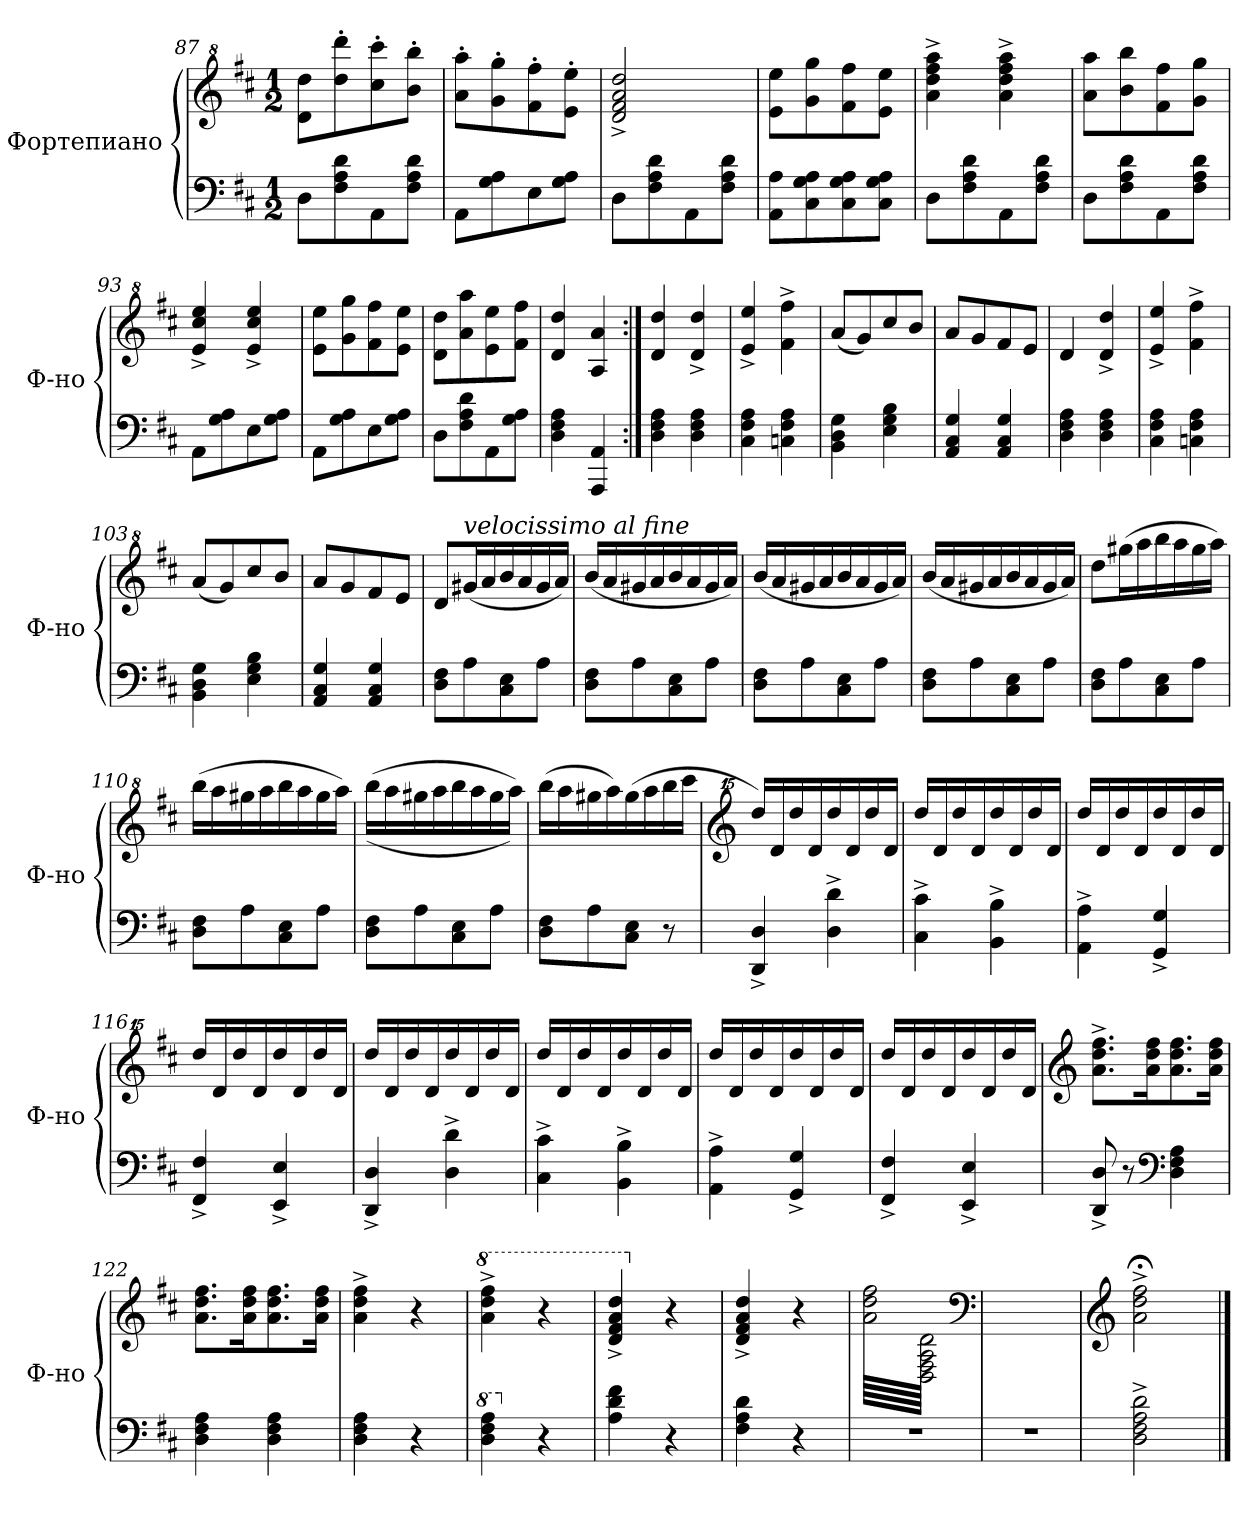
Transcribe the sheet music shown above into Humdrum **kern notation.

**kern	**kern	**dynam
*part1	*part1	*part1
*staff2	*staff1	*staff1/2
*I"Фортепиано	*	*
*I'Ф-но	*	*
*clefF4	*clefG^2	*
*k[f#c#]	*k[f#c#]	*
*M1/2	*M1/2	*
=87	=87	=87
8D\L	8dd\ 8ddd\L	.
8F#\ 8A\ 8d\	8ddd\' 8dddd\'	.
8AA\	8ccc#\' 8cccc#\'	.
8F#\ 8A\ 8d\J	8bb\' 8bbb\'J	.
=88	=88	=88
8AA\L	8aa\' 8aaa\'L	.
8G\ 8A\	8gg\' 8ggg\'	.
8E\	8ff#\' 8fff#\'	.
8G\ 8A\J	8ee\' 8eee\'J	.
=89	=89	=89
8D\L	2dd/^ 2ff#/^ 2aa/^ 2ddd/^	.
8F#\ 8A\ 8d\	.	.
8AA\	.	.
8F#\ 8A\ 8d\J	.	.
!!LO:LB:g=z
=90	=90	=90
8AA\ 8A\L	8ee\ 8eee\L	.
8C#\ 8G\ 8A\	8gg\ 8ggg\	.
8C#\ 8G\ 8A\	8ff#\ 8fff#\	.
8C#\ 8G\ 8A\J	8ee\ 8eee\J	.
=91	=91	=91
8D\L	4aa\^ 4ddd\^ 4fff#\^ 4aaa\^	.
8F#\ 8A\ 8d\	.	.
8AA\	4aa\^ 4ddd\^ 4fff#\^ 4aaa\^	.
8F#\ 8A\ 8d\J	.	.
=92	=92	=92
8D\L	8aa\ 8aaa\L	.
8F#\ 8A\ 8d\	8bb\ 8bbb\	.
8AA\	8ff#\ 8fff#\	.
8F#\ 8A\ 8d\J	8gg\ 8ggg\J	.
=93	=93	=93
8AA\L	4ee/^ 4ccc#/^ 4eee/^	.
8G\ 8A\	.	.
8E\	4ee/^ 4ccc#/^ 4eee/^	.
8G\ 8A\J	.	.
=94	=94	=94
8AA\L	8ee\ 8eee\L	.
8G\ 8A\	8gg\ 8ggg\	.
8E\	8ff#\ 8fff#\	.
8G\ 8A\J	8ee\ 8eee\J	.
=95	=95	=95
8D\L	8dd\ 8ddd\L	.
8F#\ 8A\ 8d\	8aa\ 8aaa\	.
8AA\	8ee\ 8eee\	.
8G\ 8A\J	8ff#\ 8fff#\J	.
=96	=96	=96
4D\ 4F#\ 4A\	4dd/ 4ddd/	.
4AAA/ 4AA/	4a/ 4aa/	.
=97:|!	=97:|!	=97:|!
4D\ 4F#\ 4A\	4dd/ 4ddd/	.
4D\ 4F#\ 4A\	4dd/^ 4ddd/^	.
!!LO:LB:g=z
=98	=98	=98
4C#\ 4F#\ 4A\	4ee/^ 4eee/^	.
4Cn\ 4F#\ 4A\	4ff#\^ 4fff#\^	.
=99	=99	=99
4BB\ 4D\ 4G\	(8aa/L	.
.	8gg/)	.
4E\ 4G\ 4B\	8ccc#/	.
.	8bb/J	.
=100	=100	=100
4AA/ 4C#/ 4G/	8aa/L	.
.	8gg/	.
4AA/ 4C#/ 4G/	8ff#/	.
.	8ee/J	.
=101	=101	=101
4D\ 4F#\ 4A\	4dd/	.
4D\ 4F#\ 4A\	4dd/^ 4ddd/^	.
=102	=102	=102
4C#\ 4F#\ 4A\	4ee/^ 4eee/^	.
4Cn\ 4F#\ 4A\	4ff#\^ 4fff#\^	.
=103	=103	=103
4BB\ 4D\ 4G\	(8aa/L	.
.	8gg/)	.
4E\ 4G\ 4B\	8ccc#/	.
.	8bb/J	.
=104	=104	=104
4AA/ 4C#/ 4G/	8aa/L	.
.	8gg/	.
4AA/ 4C#/ 4G/	8ff#/	.
.	8ee/J	.
!!LO:PB:g=z
=105	=105	=105
8D\ 8F#\L	8dd/L	.
!	!LO:TX:a:i:t=velocissimo al fine	!
8A\	(16gg#X/L	.
.	16aa/	.
8C#\ 8E\	16bb/	.
.	16aa/	.
8A\J	16gg#/	.
.	16aa/JJ)	.
=106	=106	=106
8D\ 8F#\L	(16bb/LL	.
.	16aa/	.
8A\	16gg#X/	.
.	16aa/	.
8C#\ 8E\	16bb/	.
.	16aa/	.
8A\J	16gg#/	.
.	16aa/JJ)	.
=107	=107	=107
8D\ 8F#\L	(16bb/LL	.
.	16aa/	.
8A\	16gg#X/	.
.	16aa/	.
8C#\ 8E\	16bb/	.
.	16aa/	.
8A\J	16gg#/	.
.	16aa/JJ)	.
=108	=108	=108
8D\ 8F#\L	(16bb/LL	.
.	16aa/	.
8A\	16gg#X/	.
.	16aa/	.
8C#\ 8E\	16bb/	.
.	16aa/	.
8A\J	16gg#/	.
.	16aa/JJ)	.
!!LO:LB:g=z
=109	=109	=109
8D\ 8F#\L	8ddd\L	.
8A\	(16ggg#X\L	.
.	16aaa\	.
8C#\ 8E\	16bbb\	.
.	16aaa\	.
8A\J	16ggg#\	.
.	16aaa\JJ)	.
=110	=110	=110
8D\ 8F#\L	(16bbb\LL	.
.	16aaa\	.
8A\	16ggg#X\	.
.	16aaa\	.
8C#\ 8E\	16bbb\	.
.	16aaa\	.
8A\J	16ggg#\	.
.	16aaa\JJ)	.
=111	=111	=111
8D\ 8F#\L	((16bbb\LL	.
.	16aaa\	.
8A\	16ggg#X\	.
.	16aaa\	.
8C#\ 8E\	16bbb\	.
.	16aaa\	.
8A\J	16ggg#\	.
.	16aaa\JJ))	.
=112	=112	=112
8D\ 8F#\L	(16bbb\LL	.
.	16aaa\	.
8A\	16ggg#X\	.
.	16aaa\)	.
8C#\ 8E\J	(16ggg#\	.
.	16aaa\	.
8r	16bbb\	.
.	16cccc#\JJ	.
!!LO:LB:g=z
=113	=113	=113
*	*clefG^^2	*
4DD/^ 4D/^	16dddd/LL)	.
.	16ddd/	.
.	16dddd/	.
.	16ddd/	.
4D\^ 4d\^	16dddd/	.
.	16ddd/	.
.	16dddd/	.
.	16ddd/JJ	.
=114	=114	=114
4C#\^ 4c#\^	16dddd/LL	.
.	16ddd/	.
.	16dddd/	.
.	16ddd/	.
4BB\^ 4B\^	16dddd/	.
.	16ddd/	.
.	16dddd/	.
.	16ddd/JJ	.
=115	=115	=115
4AA\^ 4A\^	16dddd/LL	.
.	16ddd/	.
.	16dddd/	.
.	16ddd/	.
4GG/^ 4G/^	16dddd/	.
.	16ddd/	.
.	16dddd/	.
.	16ddd/JJ	.
=116	=116	=116
4FF#/^ 4F#/^	16dddd/LL	.
.	16ddd/	.
.	16dddd/	.
.	16ddd/	.
4EE/^ 4E/^	16dddd/	.
.	16ddd/	.
.	16dddd/	.
.	16ddd/JJ	.
=117	=117	=117
4DD/^ 4D/^	16dddd/LL	.
.	16ddd/	.
.	16dddd/	.
.	16ddd/	.
4D\^ 4d\^	16dddd/	.
.	16ddd/	.
.	16dddd/	.
.	16ddd/JJ	.
!!LO:LB:g=z
=118	=118	=118
4C#\^ 4c#\^	16dddd/LL	.
.	16ddd/	.
.	16dddd/	.
.	16ddd/	.
4BB\^ 4B\^	16dddd/	.
.	16ddd/	.
.	16dddd/	.
.	16ddd/JJ	.
=119	=119	=119
4AA\^ 4A\^	16dddd/LL	.
.	16ddd/	.
.	16dddd/	.
.	16ddd/	.
4GG/^ 4G/^	16dddd/	.
.	16ddd/	.
.	16dddd/	.
.	16ddd/JJ	.
=120	=120	=120
4FF#/^ 4F#/^	16dddd/LL	.
.	16ddd/	.
.	16dddd/	.
.	16ddd/	.
4EE/^ 4E/^	16dddd/	.
.	16ddd/	.
.	16dddd/	.
.	16ddd/JJ	.
=121	=121	=121
*	*clefG2	*
8DD/^ 8D/^	8.a\^ 8.dd\^ 8.ff#\^L	.
8r	.	.
.	16a\ 16dd\ 16ff#\K	.
*clefF4	*	*
4D\ 4F#\ 4A\	8.a\ 8.dd\ 8.ff#\	.
.	16a\ 16dd\ 16ff#\Jk	.
=122	=122	=122
4D\ 4F#\ 4A\	8.a\ 8.dd\ 8.ff#\L	.
.	16a\ 16dd\ 16ff#\K	.
4D\ 4F#\ 4A\	8.a\ 8.dd\ 8.ff#\	.
.	16a\ 16dd\ 16ff#\Jk	.
=123	=123	=123
4D\ 4F#\ 4A\	4a\^ 4dd\^ 4ff#\^	.
4r	4r	.
!!LO:LB:g=z
=124	=124	=124
*8va	*	*
*	*8va	*
4d\ 4f#\ 4a\	4aa\^ 4ddd\^ 4fff#\^	.
*X8va	*	*
4r	4r	.
=125	=125	=125
4A\ 4d\ 4f#\	4dd/^ 4ff#/^ 4aa/^ 4ddd/^	.
*	*X8va	*
4r	4r	.
=126	=126	=126
4F#\ 4A\ 4d\	4d/^ 4f#/^ 4a/^ 4dd/^	.
4r	4r	.
=127	=127	=127
!	!LO:TX:a:i:t=impazzire	!
!	!	!LO:DY:a=2
*	*tremolo	*
2r	64a\ 64dd\ 64ff#\LLLL	other-dynamics
.	64D\ 64F#\ 64A\ 64d\	.
.	64a\ 64dd\ 64ff#\	.
.	64D\ 64F#\ 64A\ 64d\	.
.	64a\ 64dd\ 64ff#\	.
.	64D\ 64F#\ 64A\ 64d\	.
.	64a\ 64dd\ 64ff#\	.
.	64D\ 64F#\ 64A\ 64d\	.
.	64a\ 64dd\ 64ff#\	.
.	64D\ 64F#\ 64A\ 64d\	.
.	64a\ 64dd\ 64ff#\	.
.	64D\ 64F#\ 64A\ 64d\	.
.	64a\ 64dd\ 64ff#\	.
.	64D\ 64F#\ 64A\ 64d\	.
.	64a\ 64dd\ 64ff#\	.
.	64D\ 64F#\ 64A\ 64d\	.
*	*clefF4	*
.	64a\ 64dd\ 64ff#\	.
.	64D\ 64F#\ 64A\ 64d\	.
.	64a\ 64dd\ 64ff#\	.
.	64D\ 64F#\ 64A\ 64d\	.
.	64a\ 64dd\ 64ff#\	.
.	64D\ 64F#\ 64A\ 64d\	.
.	64a\ 64dd\ 64ff#\	.
.	64D\ 64F#\ 64A\ 64d\	.
.	64a\ 64dd\ 64ff#\	.
.	64D\ 64F#\ 64A\ 64d\	.
.	64a\ 64dd\ 64ff#\	.
.	64D\ 64F#\ 64A\ 64d\	.
.	64a\ 64dd\ 64ff#\	.
.	64D\ 64F#\ 64A\ 64d\	.
.	64a\ 64dd\ 64ff#\	.
.	64D\ 64F#\ 64A\ 64d\JJJJ	.
*	*Xtremolo	*
=128	=128	=128
2r	2ryy	.
.	.	.
.	.	.
.	.	.
.	.	.
.	.	.
.	.	.
.	.	.
.	.	.
.	.	.
.	.	.
.	.	.
.	.	.
.	.	.
.	.	.
.	.	.
=129	=129	=129
*	*clefG2	*
2D\^ 2F#\^ 2A\^ 2d\^	2a\;<^ 2dd\;<^ 2ff#\;<^	.
==	==	==
*-	*-	*-
